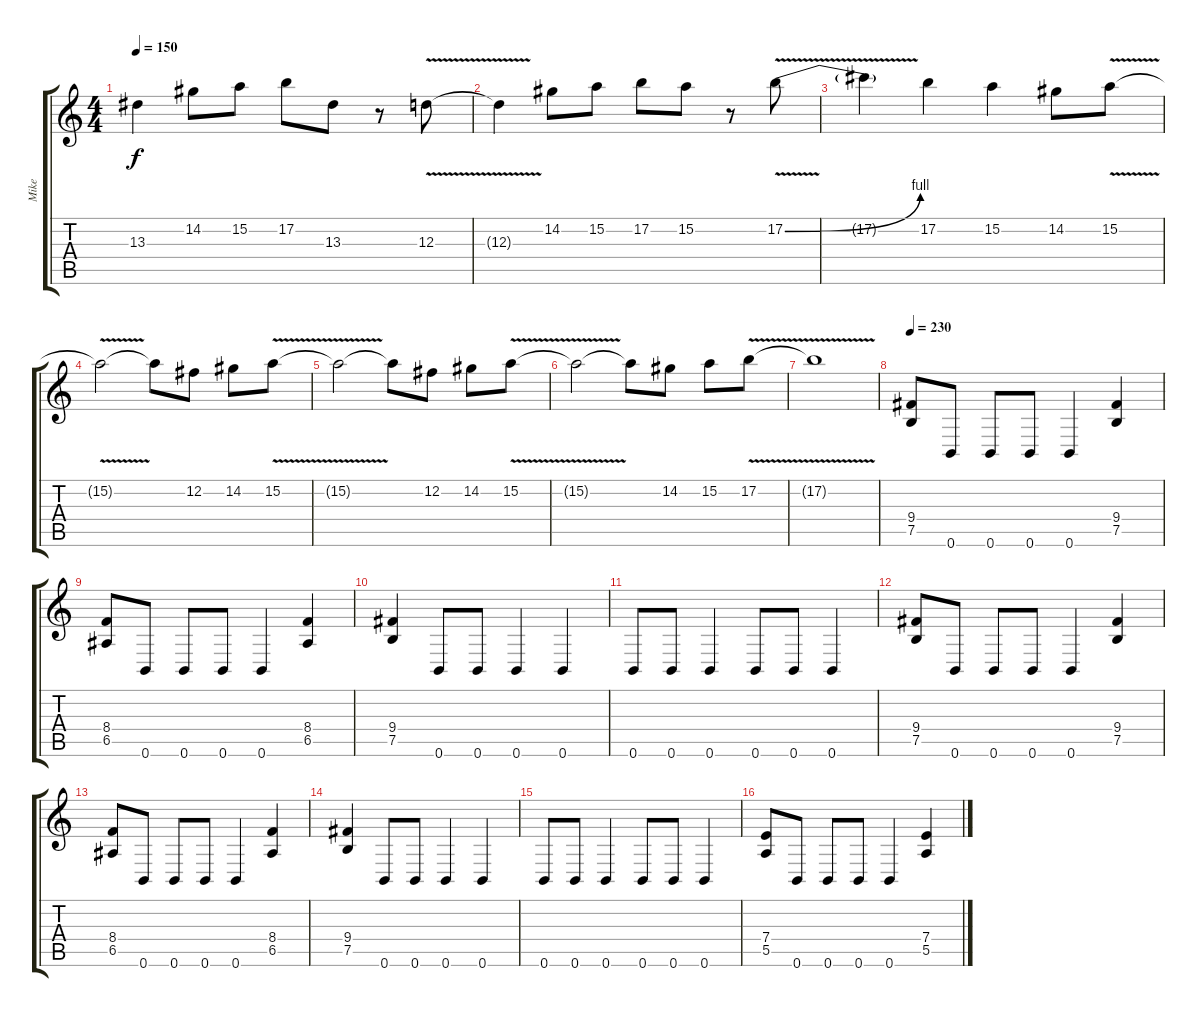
\track ("Mike" "Mike") {instrument distortionguitar}
\staff {score tabs}
\tuning (B3 Gb3 D3 A2 E2 B1) {hide}
\ts (4 4)
\tempo 150
\clef g2
\ks c
13.3{t}.4{dy f} 14.2.8 15.2.8 17.2.8 13.3.8 r.8 12.3{v}.8 |
12.3{t}.4 14.2.8 15.2.8 17.2.8 15.2.8 r.8 17.2{be (bend 0 0 60 4) v}.8 |
17.2{t}.4 17.2.4 15.2.4 14.2.8 15.2{v}.8 |
15.2{t}.2 15.2{t}.8 12.2.8 14.2.8 15.2{v}.8 |
15.2{t}.2 15.2{t}.8 12.2.8 14.2.8 15.2{v}.8 |
15.2{t}.2 15.2{t}.8 14.2.8 15.2.8 17.2{v}.8 |
17.2{t}.1 |
\tempo 230
(9.4 7.5).8 0.6.8 0.6.8 0.6.8 0.6.4 (9.4 7.5).4 |
(8.4 6.5).8 0.6.8 0.6.8 0.6.8 0.6.4 (8.4 6.5).4 |
(9.4 7.5).4 0.6.8 0.6.8 0.6.4 0.6.4 |
0.6.8 0.6.8 0.6.4 0.6.8 0.6.8 0.6.4 |
(9.4 7.5).8 0.6.8 0.6.8 0.6.8 0.6.4 (9.4 7.5).4 |
(8.4 6.5).8 0.6.8 0.6.8 0.6.8 0.6.4 (8.4 6.5).4 |
(9.4 7.5).4 0.6.8 0.6.8 0.6.4 0.6.4 |
0.6.8 0.6.8 0.6.4 0.6.8 0.6.8 0.6.4 |
(7.4 5.5).8 0.6.8 0.6.8 0.6.8 0.6.4 (7.4 5.5).4
